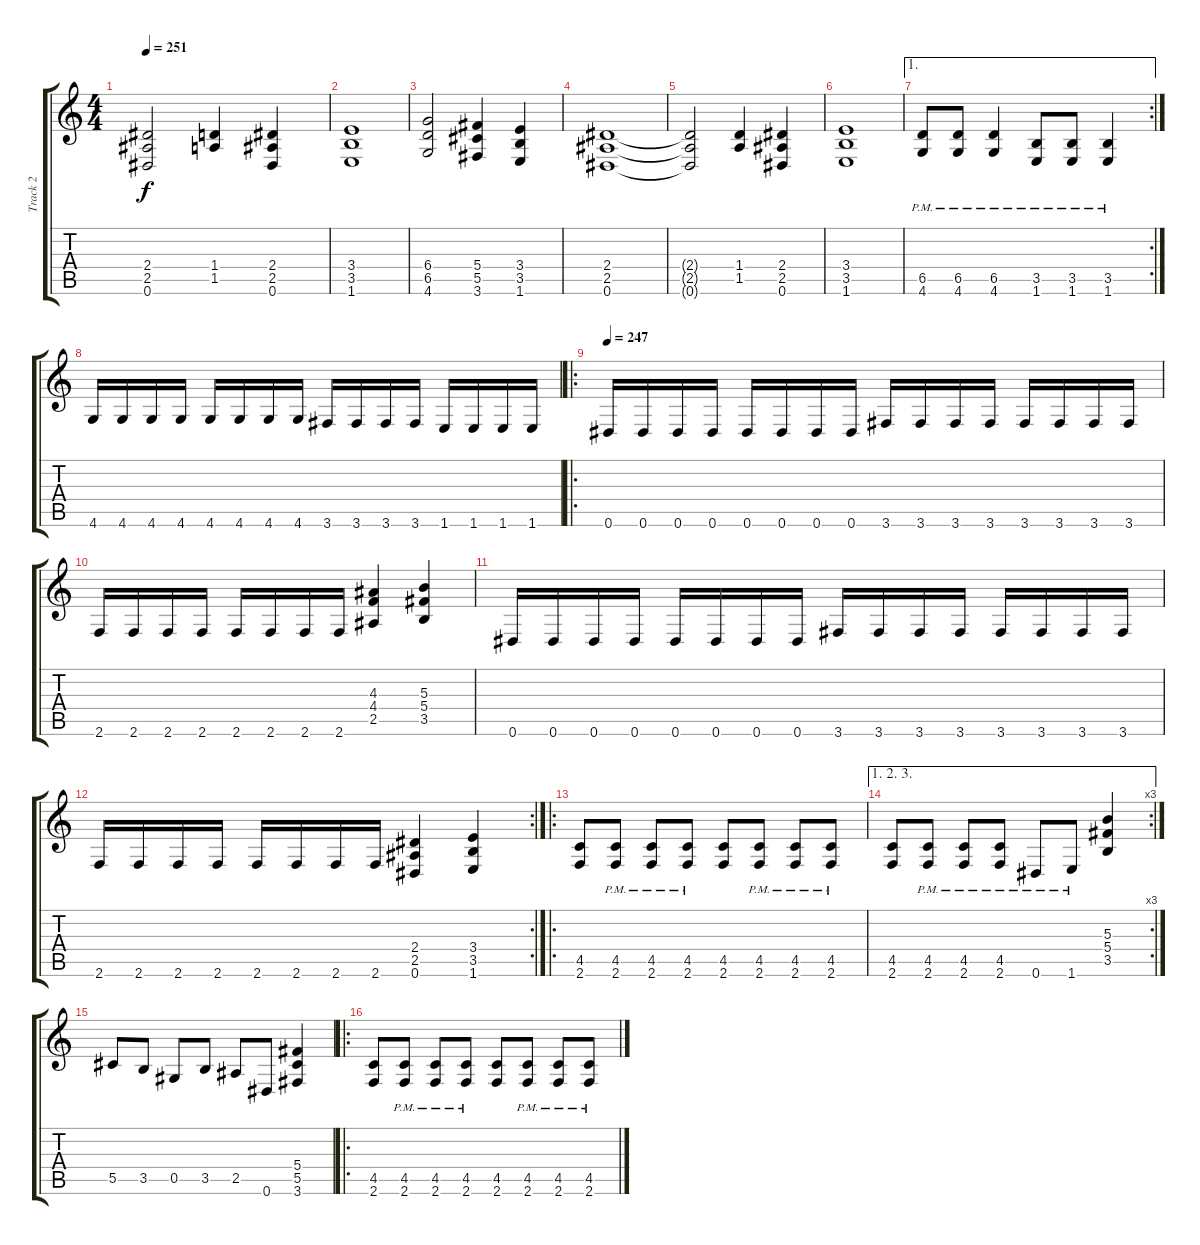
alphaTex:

\track ("Track 2" "Track 2") {instrument overdrivenguitar}
\staff {score tabs}
\tuning (Eb4 Bb3 Gb3 Db3 Ab2 Eb2) {hide}
\ts (4 4)
\tempo 251
\clef g2
\ks c
(2.4{t} 2.5{t} 0.6{t}).2{dy f} (1.4 1.5).4 (2.4 2.5 0.6).4 |
(3.4 3.5 1.6).1 |
(6.4 6.5 4.6).2 (5.4 5.5 3.6).4 (3.4 3.5 1.6).4 |
(2.4 2.5 0.6).1 |
(2.4{t} 2.5{t} 0.6{t}).2 (1.4 1.5).4 (2.4 2.5 0.6).4 |
(3.4 3.5 1.6).1 |
\ae 1
\rc 2
(6.5{pm} 4.6{pm}).8 (6.5{pm} 4.6{pm}).8 (6.5{pm} 4.6{pm}).4 (3.5{pm} 1.6{pm}).8 (3.5{pm} 1.6{pm}).8 (3.5{pm} 1.6{pm}).4 |
4.6.16 4.6.16 4.6.16 4.6.16 4.6.16 4.6.16 4.6.16 4.6.16 3.6.16 3.6.16 3.6.16 3.6.16 1.6.16 1.6.16 1.6.16 1.6.16 |
\ro
\tempo 247
0.6.16 0.6.16 0.6.16 0.6.16 0.6.16 0.6.16 0.6.16 0.6.16 3.6.16 3.6.16 3.6.16 3.6.16 3.6.16 3.6.16 3.6.16 3.6.16 |
2.6.16 2.6.16 2.6.16 2.6.16 2.6.16 2.6.16 2.6.16 2.6.16 (4.3 4.4 2.5).4 (5.3 5.4 3.5).4 |
0.6.16 0.6.16 0.6.16 0.6.16 0.6.16 0.6.16 0.6.16 0.6.16 3.6.16 3.6.16 3.6.16 3.6.16 3.6.16 3.6.16 3.6.16 3.6.16 |
\rc 2
2.6.16 2.6.16 2.6.16 2.6.16 2.6.16 2.6.16 2.6.16 2.6.16 (2.4 2.5 0.6).4 (3.4 3.5 1.6).4 |
\ro
(4.5 2.6).8 (4.5{pm} 2.6{pm}).8 (4.5{pm} 2.6{pm}).8 (4.5{pm} 2.6{pm}).8 (4.5 2.6).8 (4.5{pm} 2.6{pm}).8 (4.5{pm} 2.6{pm}).8 (4.5{pm} 2.6{pm}).8 |
\ae (1 2 3)
\rc 3
(4.5 2.6).8 (4.5{pm} 2.6{pm}).8 (4.5{pm} 2.6{pm}).8 (4.5{pm} 2.6{pm}).8 0.6{pm}.8 1.6{pm}.8 (5.3 5.4 3.5).4 |
5.5.8 3.5.8 0.5.8 3.5.8 2.5.8 0.6.8 (5.4 5.5 3.6).4 |
\ro
(4.5 2.6).8 (4.5{pm} 2.6{pm}).8 (4.5{pm} 2.6{pm}).8 (4.5{pm} 2.6{pm}).8 (4.5 2.6).8 (4.5{pm} 2.6{pm}).8 (4.5{pm} 2.6{pm}).8 (4.5{pm} 2.6{pm}).8
